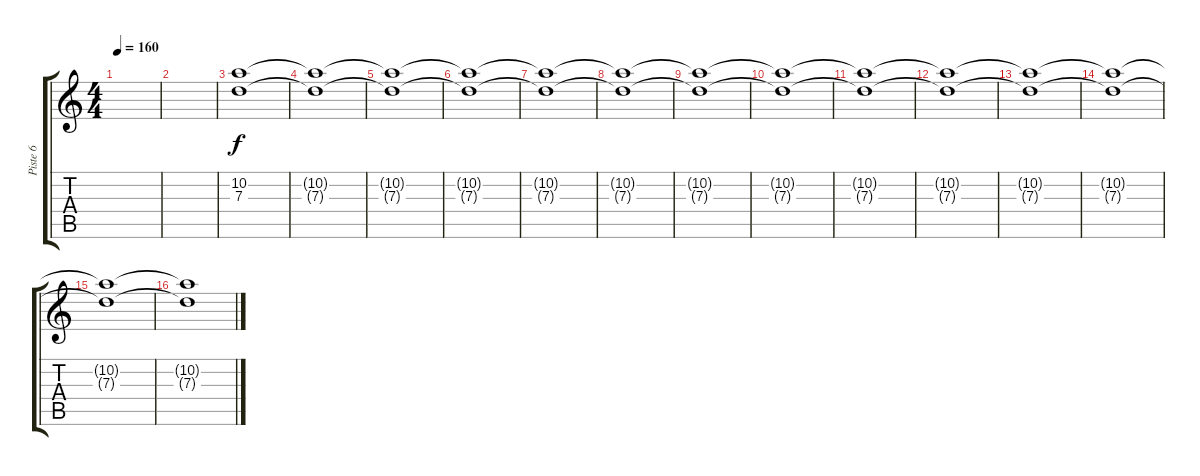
\track ("Piste 6" "Piste 6") {instrument overdrivenguitar}
\staff {score tabs}
\tuning (E4 B3 G3 D3 A2 D2) {hide}
\ts (4 4)
\tempo 160
\clef g2
\ks c
|
|
(10.2 7.3).1{volume 13 instrument stringensemble1} |
(10.2{t} 7.3{t}).1 |
(10.2{t} 7.3{t}).1 |
(10.2{t} 7.3{t}).1 |
(10.2{t} 7.3{t}).1 |
(10.2{t} 7.3{t}).1 |
(10.2{t} 7.3{t}).1 |
(10.2{t} 7.3{t}).1 |
(10.2{t} 7.3{t}).1 |
(10.2{t} 7.3{t}).1 |
(10.2{t} 7.3{t}).1 |
(10.2{t} 7.3{t}).1 |
(10.2{t} 7.3{t}).1 |
(10.2{t} 7.3{t}).1
